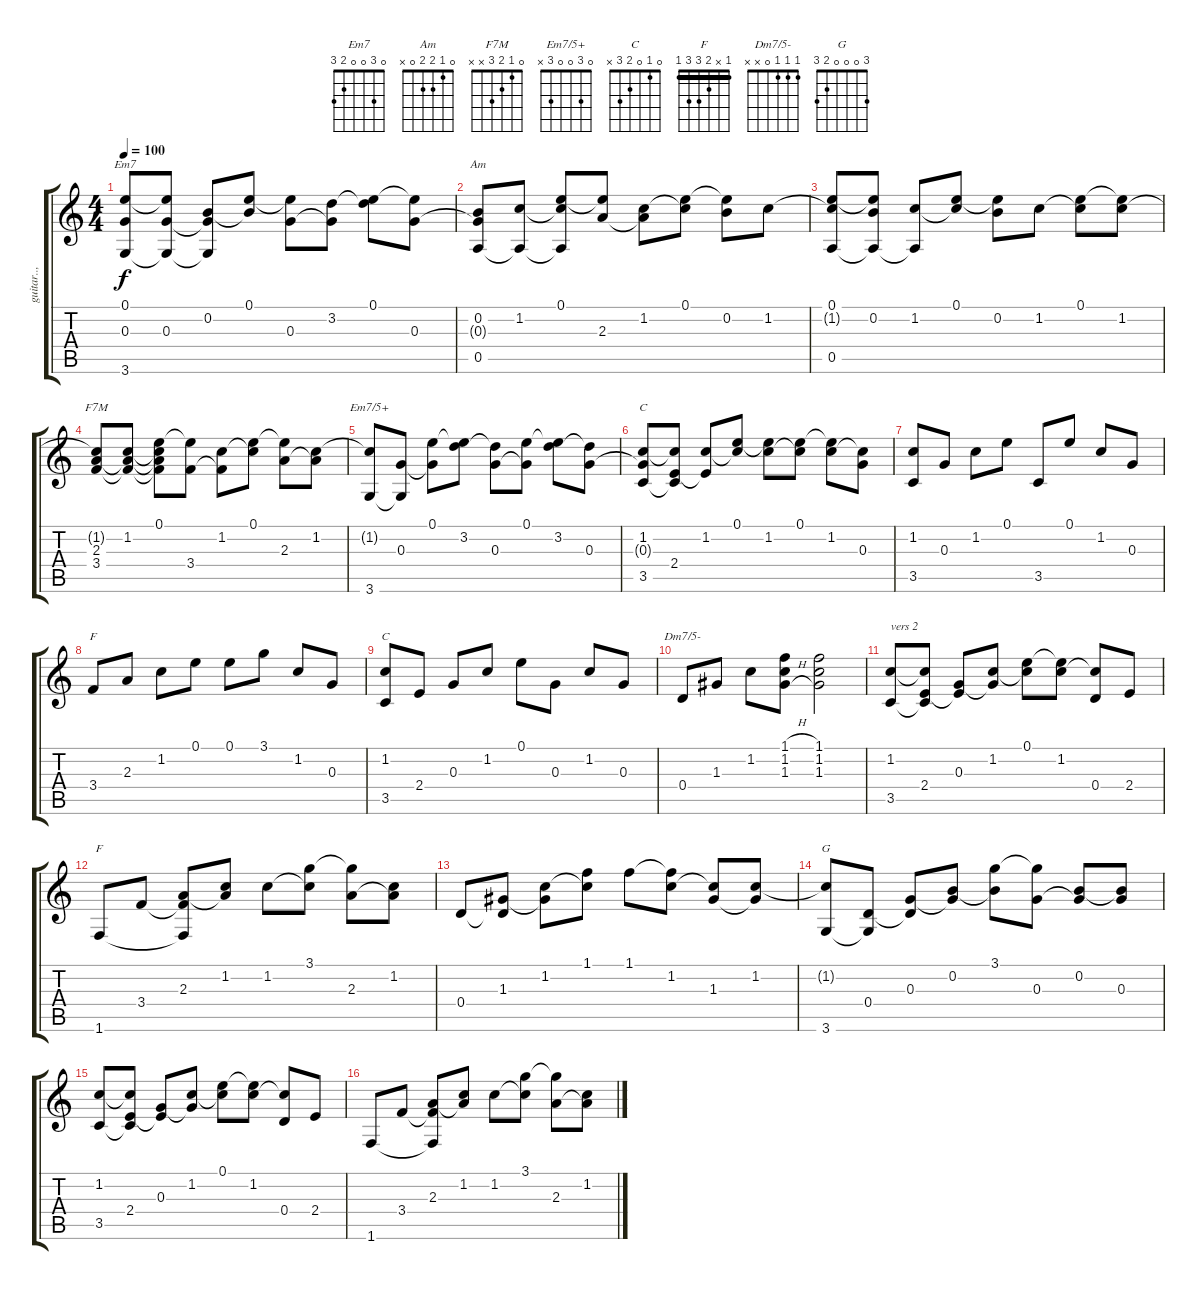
\track ("guitar..," "guitar..,") {instrument acousticguitarsteel}
\staff {score tabs}
\tuning (E4 B3 G3 D3 A2 E2) {hide}
\chord ("Em7" 0 3 0 0 2 3)
\chord ("Am" 0 1 2 2 0 x)
\chord ("F7M" 0 1 2 3 x x)
\chord ("Em7/5+" 0 3 0 0 3 x)
\chord ("C" x 1 0 2 3 x)
\chord ("F" 1 1 2 3 0 1) {barre 1}
\chord ("C" 0 1 0 2 3 x)
\chord ("Dm7/5-" 1 1 1 0 x x)
\chord ("F" 1 x 2 3 3 1) {barre 1}
\chord ("G" 3 0 0 0 2 3)
\ts (4 4)
\tempo 100
\clef g2
\ks c
(0.1 0.3{t} 3.6).8{ch "Em7" dy f} (0.1{t} 0.3 3.6{t}).8 (0.2 0.3{t} 3.6{t}).8 (0.1 0.2{t}).8 (0.1{t} 0.3).8 (3.2 0.3{t}).8 (0.1 3.2{t}).8 (0.1{t} 0.3).8 |
(0.2 0.3{t} 0.5).8{ch "Am"} (1.2 0.5{t}).8 (0.1 1.2{t} 0.5{t}).8 (0.1{t} 2.3).8 (1.2 2.3{t}).8 (0.1 1.2{t}).8 (0.1{t} 0.2).8 1.2.8 |
(0.1 1.2{t} 0.5).8 (0.1{t} 0.2 0.5{t}).8 (1.2 0.5{t}).8 (0.1 1.2{t}).8 (0.1{t} 0.2).8 1.2.8 (0.1 1.2{t}).8 (0.1{t} 1.2).8 |
(1.2{t} 2.3 3.4).8{ch "F7M"} (1.2 2.3{t} 3.4{t}).8 (0.1 1.2{t} 2.3{t} 3.4{t}).8 (0.1{t} 3.4).8 (1.2 3.4{t}).8 (0.1 1.2{t}).8 (0.1{t} 2.3).8 (1.2 2.3{t}).8 |
(1.2{t} 3.6).8{ch "Em7/5+"} (0.3 3.6{t}).8 (0.1 0.3{t}).8 (0.1{t} 3.2).8 (3.2{t} 0.3).8 (0.1 0.3{t}).8 (0.1{t} 3.2).8 (3.2{t} 0.3).8 |
(1.2 0.3{t} 3.5).8{ch "C"} (1.2{t} 2.4 3.5{t}).8 (1.2 2.4{t}).8 (0.1 1.2{t}).8 (0.1{t} 1.2).8 (0.1 1.2{t}).8 (0.1{t} 1.2).8 (1.2{t} 0.3).8 |
(1.2 3.5).8 0.3.8 1.2.8 0.1.8 3.5.8 0.1.8 1.2.8 0.3.8 |
3.4.8{ch "F"} 2.3.8 1.2.8 0.1.8 0.1.8 3.1.8 1.2.8 0.3.8 |
(1.2 3.5).8{ch "C"} 2.4.8 0.3.8 1.2.8 0.1.8 0.3.8 1.2.8 0.3.8 |
0.4.8{ch "Dm7/5-"} 1.3.8 1.2.8 (1.1{h} 1.2{h} 1.3{h}).8 (1.1 1.2 1.3).2 |
(1.2 3.5).8{txt "vers 2"} (1.2{t} 2.4 3.5{t}).8 (0.3 2.4{t}).8 (1.2 0.3{t}).8 (0.1 1.2{t}).8 (0.1{t} 1.2).8 (1.2{t} 0.4).8 2.4.8 |
1.6.8{ch "F"} 3.4.8 (2.3 3.4{t} 1.6{t}).8 (1.2 2.3{t}).8 1.2.8 (3.1 1.2{t}).8 (3.1{t} 2.3).8 (1.2 2.3{t}).8 |
0.4.8 (1.3 0.4{t}).8 (1.2 1.3{t}).8 (1.1 1.2{t}).8 1.1.8 (1.1{t} 1.2).8 (1.2{t} 1.3).8 (1.2 1.3{t}).8 |
(1.2{t} 3.6).8{ch "G"} (0.4 3.6{t}).8 (0.3 0.4{t}).8 (0.2 0.3{t}).8 (3.1 0.2{t}).8 (3.1{t} 0.3).8 (0.2 0.3{t}).8 (0.2{t} 0.3).8 |
(1.2 3.5).8 (1.2{t} 2.4 3.5{t}).8 (0.3 2.4{t}).8 (1.2 0.3{t}).8 (0.1 1.2{t}).8 (0.1{t} 1.2).8 (1.2{t} 0.4).8 2.4.8 |
1.6.8 3.4.8 (2.3 3.4{t} 1.6{t}).8 (1.2 2.3{t}).8 1.2.8 (3.1 1.2{t}).8 (3.1{t} 2.3).8 (1.2 2.3{t}).8
